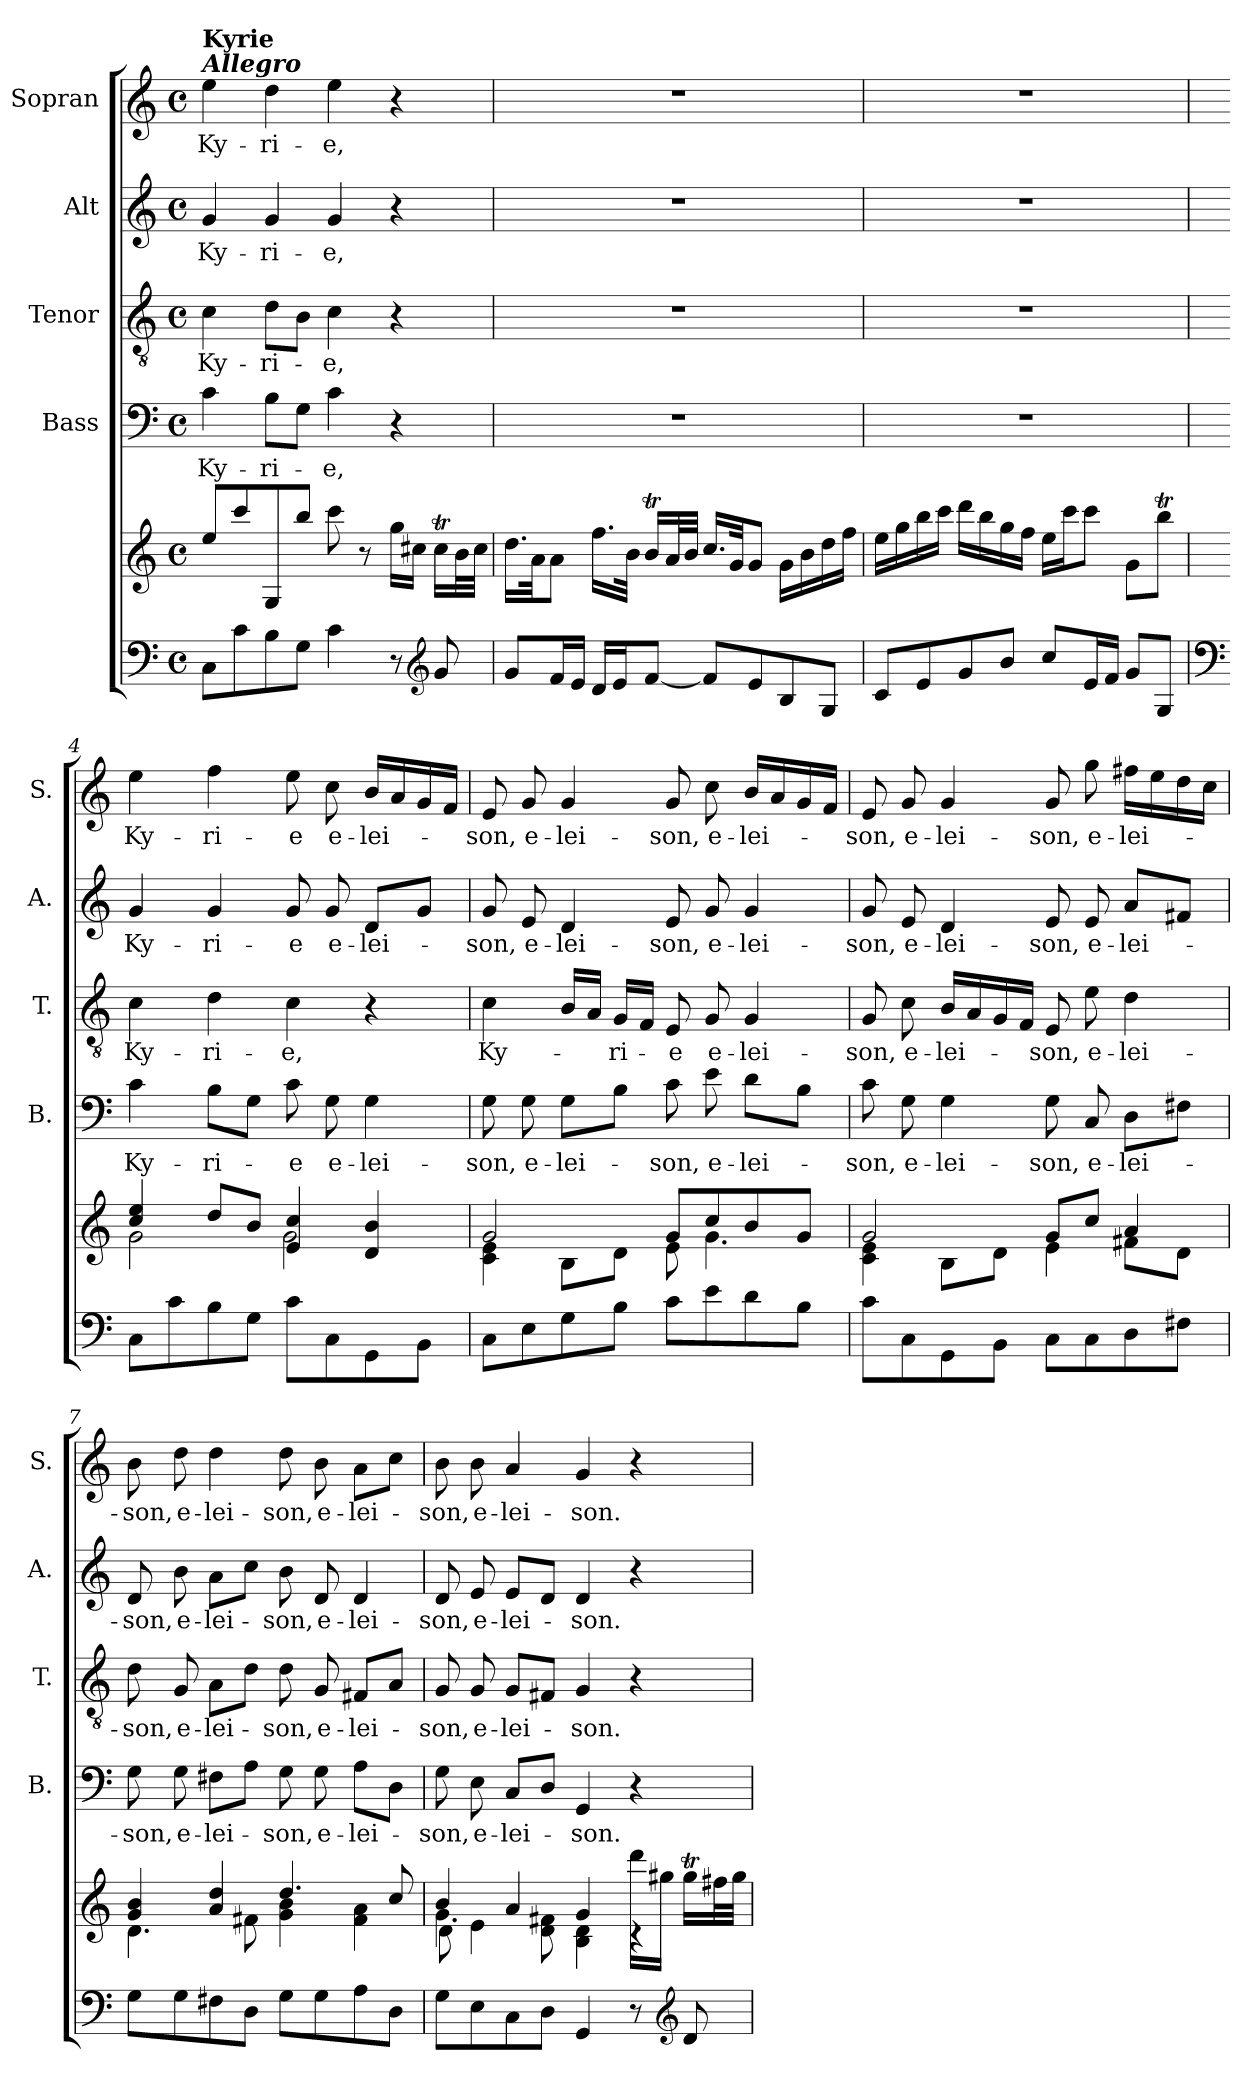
**kern	**kern	**kern	**text	**kern	**text	**kern	**text	**kern	**text
*part5	*part5	*part4	*part4	*part3	*part3	*part2	*part2	*part1	*part1
*staff6	*staff5	*staff4	*staff4	*staff3	*staff3	*staff2	*staff2	*staff1	*staff1
*	*	*I"Bass	*	*I"Tenor	*	*I"Alt	*	*I"Sopran	*
*	*	*I'B.	*	*I'T.	*	*I'A.	*	*I'S.	*
*clefF4	*clefG2	*clefF4	*	*clefGv2	*	*clefG2	*	*clefG2	*
*k[]	*k[]	*k[]	*	*k[]	*	*k[]	*	*k[]	*
*C:	*C:	*C:	*	*C:	*	*C:	*	*C:	*
*M4/4	*M4/4	*M4/4	*	*M4/4	*	*M4/4	*	*M4/4	*
*met(c)	*met(c)	*met(c)	*	*met(c)	*	*met(c)	*	*met(c)	*
=1	=1	=1	=1	=1	=1	=1	=1	=1	=1
!	!	!	!	!	!	!	!	!LO:TX:a:Bi:t=Allegro	!
!	!	!	!	!	!	!	!	!LO:TX:a:B:t=Kyrie	!
!	!	!	!LO:LY:b	!	!LO:LY:b	!	!LO:LY:b	!	!LO:LY:b
8C\L	8ee/L	4c\	Ky-	4c\	Ky-	4g/	Ky-	4ee\	Ky-
8c\	8ccc/	.	.	.	.	.	.	.	.
!	!	!	!LO:LY:b	!	!LO:LY:b	!	!LO:LY:b	!	!LO:LY:b
8B\	8G/	8B\L	-ri-	8d\L	-ri-	4g/	-ri-	4dd\	-ri-
8G\J	8bb/J	8G\J	.	8B\J	.	.	.	.	.
!	!	!	!LO:LY:b	!	!LO:LY:b	!	!LO:LY:b	!	!LO:LY:b
4c\	8ccc\	4c\	-e,	4c\	-e,	4g/	-e,	4ee\	-e,
.	8r	.	.	.	.	.	.	.	.
8r	16gg\LL	4r	.	4r	.	4r	.	4r	.
.	16cc#X\JJ	.	.	.	.	.	.	.	.
*clefG2	*	*	*	*	*	*	*	*	*
8g/	16cc#t\LL	.	.	.	.	.	.	.	.
.	32b\L	.	.	.	.	.	.	.	.
.	32cc#\JJJ	.	.	.	.	.	.	.	.
=2	=2	=2	=2	=2	=2	=2	=2	=2	=2
8g/L	16.dd\LL	1r	.	1r	.	1r	.	1r	.
.	32a\Jk	.	.	.	.	.	.	.	.
16f/L	8a\J	.	.	.	.	.	.	.	.
16e/JJ	.	.	.	.	.	.	.	.	.
16d/LL	16.ff\LL	.	.	.	.	.	.	.	.
16e/J	.	.	.	.	.	.	.	.	.
.	32b\JJk	.	.	.	.	.	.	.	.
[8f/J	16bt/LL	.	.	.	.	.	.	.	.
.	32a/L	.	.	.	.	.	.	.	.
.	32b/JJJ	.	.	.	.	.	.	.	.
8f/L]	16.cc/LL	.	.	.	.	.	.	.	.
.	32g/Jk	.	.	.	.	.	.	.	.
8e/	8g/J	.	.	.	.	.	.	.	.
8B/	16g\LL	.	.	.	.	.	.	.	.
.	16b\	.	.	.	.	.	.	.	.
8G/J	16dd\	.	.	.	.	.	.	.	.
.	16ff\JJ	.	.	.	.	.	.	.	.
=3	=3	=3	=3	=3	=3	=3	=3	=3	=3
8c/L	16ee\LL	1r	.	1r	.	1r	.	1r	.
.	16gg\	.	.	.	.	.	.	.	.
8e/	16bb\	.	.	.	.	.	.	.	.
.	16ccc\JJ	.	.	.	.	.	.	.	.
8g/	16ddd\LL	.	.	.	.	.	.	.	.
.	16bb\	.	.	.	.	.	.	.	.
8b/J	16gg\	.	.	.	.	.	.	.	.
.	16ff\JJ	.	.	.	.	.	.	.	.
8cc/L	16ee\LL	.	.	.	.	.	.	.	.
.	16ccc\J	.	.	.	.	.	.	.	.
16e/L	8ccc\J	.	.	.	.	.	.	.	.
16f/JJ	.	.	.	.	.	.	.	.	.
8g/L	8g\L	.	.	.	.	.	.	.	.
8G/J	8bbt\J	.	.	.	.	.	.	.	.
!!LO:LB:g=z
=4	=4	=4	=4	=4	=4	=4	=4	=4	=4
*clefF4	*	*	*	*	*	*	*	*	*
*	*^	*	*	*	*	*	*	*	*
!	!	!	!	!LO:LY:b	!	!LO:LY:b	!	!LO:LY:b	!	!LO:LY:b
8C\L	4cc/ 4ee/	2g\	4c\	Ky-	4c\	Ky-	4g/	Ky-	4ee\	Ky-
8c\	.	.	.	.	.	.	.	.	.	.
!	!	!	!	!LO:LY:b	!	!LO:LY:b	!	!LO:LY:b	!	!LO:LY:b
8B\	8dd/L	.	8B\L	-ri-	4d\	-ri-	4g/	-ri-	4ff\	-ri-
8G\J	8b/J	.	8G\J	.	.	.	.	.	.	.
!	!	!	!	!LO:LY:b	!	!LO:LY:b	!	!LO:LY:b	!	!LO:LY:b
8c\L	4e/ 4cc/	2g\	8c\	-e	4c\	-e,	8g/	-e	8ee\	-e
!	!	!	!	!LO:LY:b	!	!	!	!LO:LY:b	!	!LO:LY:b
8C\	.	.	8G\	e-	.	.	8g/	e-	8cc\	e-
!	!	!	!	!LO:LY:b	!	!	!	!LO:LY:b	!	!LO:LY:b
8GG\	4d/ 4b/	.	4G\	-lei-	4r	.	8d/L	-lei-	16b/LL	-lei-
.	.	.	.	.	.	.	.	.	16a/	.
8BB\J	.	.	.	.	.	.	8g/J	.	16g/	.
.	.	.	.	.	.	.	.	.	16f/JJ	.
=5	=5	=5	=5	=5	=5	=5	=5	=5	=5	=5
!	!	!	!	!LO:LY:b	!	!LO:LY:b	!	!LO:LY:b	!	!LO:LY:b
8C\L	2g/	4c\ 4e\	8G\	-son,	4c\	Ky-	8g/	-son,	8e/	-son,
!	!	!	!	!LO:LY:b	!	!	!	!LO:LY:b	!	!LO:LY:b
8E\	.	.	8G\	e-	.	.	8e/	e-	8g/	e-
!	!	!	!	!LO:LY:b	!	!	!	!LO:LY:b	!	!LO:LY:b
8G\	.	8B\L	8G\L	-lei-	16B/LL	.	4d/	-lei-	4g/	-lei-
.	.	.	.	.	16A/JJ	.	.	.	.	.
!	!	!	!	!	!	!LO:LY:b	!	!	!	!
8B\J	.	8d\J	8B\J	.	16G/LL	-ri-	.	.	.	.
.	.	.	.	.	16F/JJ	.	.	.	.	.
!	!	!	!	!LO:LY:b	!	!LO:LY:b	!	!LO:LY:b	!	!LO:LY:b
8c\L	8g/L	8e\	8c\	-son,	8E/	-e	8e/	-son,	8g/	-son,
!	!	!	!	!LO:LY:b	!	!LO:LY:b	!	!LO:LY:b	!	!LO:LY:b
8e\	8cc/	4.g\	8e\	e-	8G/	e-	8g/	e-	8cc\	e-
!	!	!	!	!LO:LY:b	!	!LO:LY:b	!	!LO:LY:b	!	!LO:LY:b
8d\	8b/	.	8d\L	-lei-	4G/	-lei-	4g/	-lei-	16b/LL	-lei-
.	.	.	.	.	.	.	.	.	16a/	.
8B\J	8g/J	.	8B\J	.	.	.	.	.	16g/	.
.	.	.	.	.	.	.	.	.	16f/JJ	.
=6	=6	=6	=6	=6	=6	=6	=6	=6	=6	=6
!	!	!	!	!LO:LY:b	!	!LO:LY:b	!	!LO:LY:b	!	!LO:LY:b
8c\L	2g/	4c\ 4e\	8c\	-son,	8G/	-son,	8g/	-son,	8e/	-son,
!	!	!	!	!LO:LY:b	!	!LO:LY:b	!	!LO:LY:b	!	!LO:LY:b
8C\	.	.	8G\	e-	8c\	e-	8e/	e-	8g/	e-
!	!	!	!	!LO:LY:b	!	!LO:LY:b	!	!LO:LY:b	!	!LO:LY:b
8GG\	.	8B\L	4G\	-lei-	16B/LL	-lei-	4d/	-lei-	4g/	-lei-
.	.	.	.	.	16A/	.	.	.	.	.
8BB\J	.	8d\J	.	.	16G/	.	.	.	.	.
.	.	.	.	.	16F/JJ	.	.	.	.	.
!	!	!	!	!LO:LY:b	!	!LO:LY:b	!	!LO:LY:b	!	!LO:LY:b
8C\L	8g/L	4e\	8G\	-son,	8E/	-son,	8e/	-son,	8g/	-son,
!	!	!	!	!LO:LY:b	!	!LO:LY:b	!	!LO:LY:b	!	!LO:LY:b
8C\	8cc/J	.	8C/	e-	8e\	e-	8e/	e-	8gg\	e-
!	!	!	!	!LO:LY:b	!	!LO:LY:b	!	!LO:LY:b	!	!LO:LY:b
8D\	4a/	8f#X\L	8D\L	-lei-	4d\	-lei-	8a/L	-lei-	16ff#X\LL	-lei-
.	.	.	.	.	.	.	.	.	16ee\	.
8F#X\J	.	8d\J	8F#X\J	.	.	.	8f#X/J	.	16dd\	.
.	.	.	.	.	.	.	.	.	16cc\JJ	.
!!LO:PB:g=z
=7	=7	=7	=7	=7	=7	=7	=7	=7	=7	=7
!	!	!	!	!LO:LY:b	!	!LO:LY:b	!	!LO:LY:b	!	!LO:LY:b
8G\L	4g/ 4b/	4.d\	8G\	-son,	8d\	-son,	8d/	-son,	8b\	-son,
!	!	!	!	!LO:LY:b	!	!LO:LY:b	!	!LO:LY:b	!	!LO:LY:b
8G\	.	.	8G\	e-	8G/	e-	8b\	e-	8dd\	e-
!	!	!	!	!LO:LY:b	!	!LO:LY:b	!	!LO:LY:b	!	!LO:LY:b
8F#X\	4a/ 4dd/	.	8F#X\L	-lei-	8A\L	-lei-	8a\L	-lei-	4dd\	-lei-
8D\J	.	8f#X\	8A\J	.	8d\J	.	8cc\J	.	.	.
!	!	!	!	!LO:LY:b	!	!LO:LY:b	!	!LO:LY:b	!	!LO:LY:b
8G\L	4.dd/	4g\ 4b\	8G\	-son,	8d\	-son,	8b\	-son,	8dd\	-son,
!	!	!	!	!LO:LY:b	!	!LO:LY:b	!	!LO:LY:b	!	!LO:LY:b
8G\	.	.	8G\	e-	8G/	e-	8d/	e-	8b\	e-
!	!	!	!	!LO:LY:b	!	!LO:LY:b	!	!LO:LY:b	!	!LO:LY:b
8A\	.	4f#\ 4a\	8A\L	-lei-	8F#X/L	-lei-	4d/	-lei-	8a\L	-lei-
8D\J	8cc/	.	8D\J	.	8A/J	.	.	.	8cc\J	.
=8	=8	=8	=8	=8	=8	=8	=8	=8	=8	=8
*	*	*^	*	*	*	*	*	*	*	*
!	!	!	!	!	!LO:LY:b	!	!LO:LY:b	!	!LO:LY:b	!	!LO:LY:b
8G\L	4b/	4.g\	8d\	8G\	-son,	8G/	-son,	8d/	-son,	8b\	-son,
!	!	!	!	!	!LO:LY:b	!	!LO:LY:b	!	!LO:LY:b	!	!LO:LY:b
8E\	.	.	4e\	8E\	e-	8G/	e-	8e/	e-	8b\	e-
!	!	!	!	!	!LO:LY:b	!	!LO:LY:b	!	!LO:LY:b	!	!LO:LY:b
8C\	4a/	.	.	8C/L	-lei-	8G/L	-lei-	8e/L	-lei-	4a/	-lei-
8D\J	.	8d\ 8f#X\	8ryy	8D/J	.	8F#X/J	.	8d/J	.	.	.
!	!	!	!	!	!LO:LY:b	!	!LO:LY:b	!	!LO:LY:b	!	!LO:LY:b
4GG/	4g/	4B\ 4d\	4ryy	4GG/	-son.	4G/	-son.	4d/	-son.	4g/	-son.
8r	16ddd\LL	4ryy	4r	4r	.	4r	.	4r	.	4r	.
.	16gg#X\JJ	.	.	.	.	.	.	.	.	.	.
*clefG2	*	*	*	*	*	*	*	*	*	*	*
8d/	16gg#t\LL	.	.	.	.	.	.	.	.	.	.
.	32ff#X\L	.	.	.	.	.	.	.	.	.	.
.	32gg#\JJJ	.	.	.	.	.	.	.	.	.	.
*	*v	*v	*v	*	*	*	*	*	*	*	*
=	=	=	=	=	=	=	=	=	=
*-	*-	*-	*-	*-	*-	*-	*-	*-	*-
